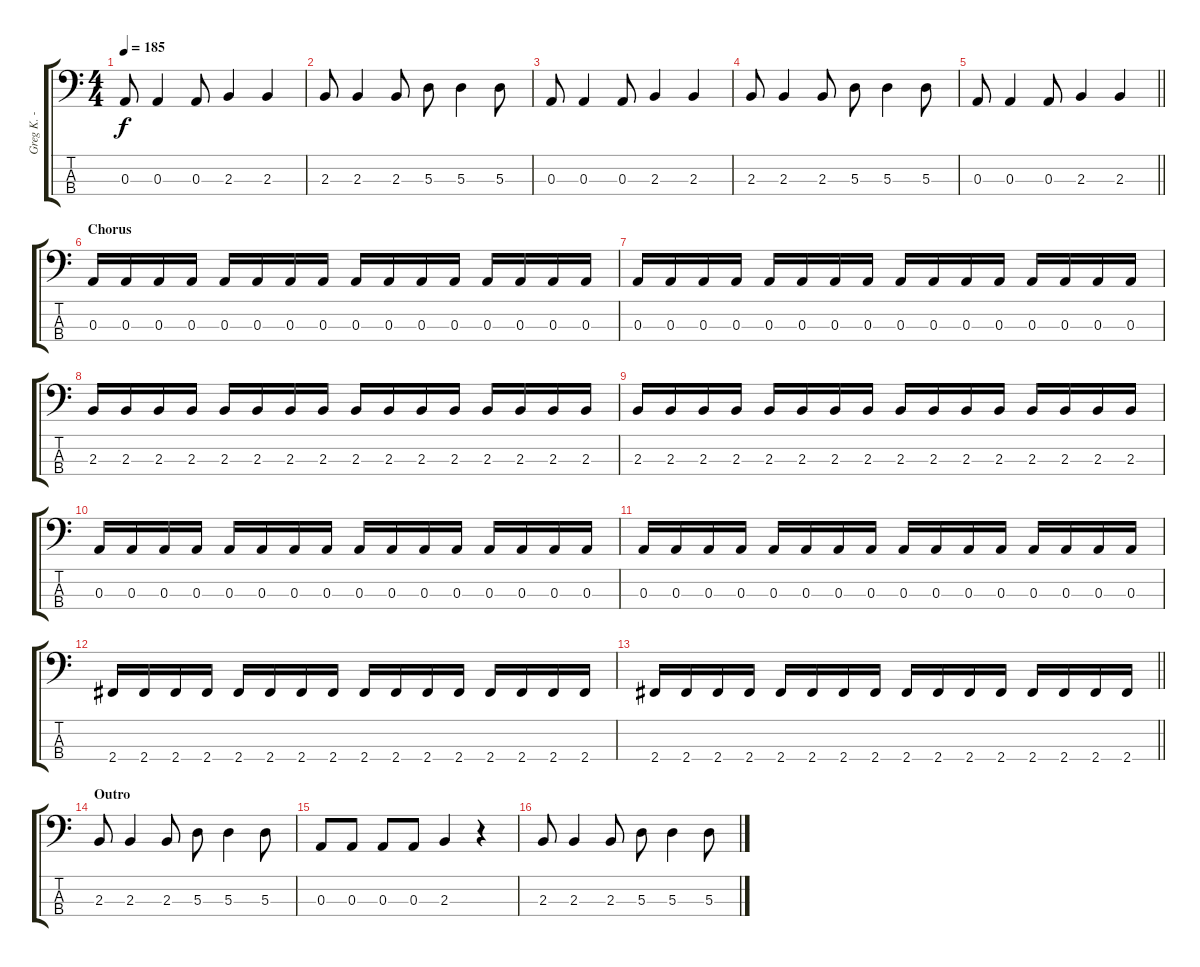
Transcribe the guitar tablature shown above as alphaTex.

\track ("Greg K. - Bass" "Greg K. - ") {instrument electricbasspick}
\staff {score tabs}
\tuning (G2 D2 A1 E1) {hide}
\ts (4 4)
\tempo 185
\clef f4
\ks c
0.3.8{dy f} 0.3.4 0.3.8 2.3.4 2.3.4 |
2.3.8 2.3.4 2.3.8 5.3.8 5.3.4 5.3.8 |
0.3.8 0.3.4 0.3.8 2.3.4 2.3.4 |
2.3.8 2.3.4 2.3.8 5.3.8 5.3.4 5.3.8 |
\barLineRight lightlight
0.3.8 0.3.4 0.3.8 2.3.4 2.3.4 |
\section ("" "Chorus")
0.3.16 0.3.16 0.3.16 0.3.16 0.3.16 0.3.16 0.3.16 0.3.16 0.3.16 0.3.16 0.3.16 0.3.16 0.3.16 0.3.16 0.3.16 0.3.16 |
0.3.16 0.3.16 0.3.16 0.3.16 0.3.16 0.3.16 0.3.16 0.3.16 0.3.16 0.3.16 0.3.16 0.3.16 0.3.16 0.3.16 0.3.16 0.3.16 |
2.3.16 2.3.16 2.3.16 2.3.16 2.3.16 2.3.16 2.3.16 2.3.16 2.3.16 2.3.16 2.3.16 2.3.16 2.3.16 2.3.16 2.3.16 2.3.16 |
2.3.16 2.3.16 2.3.16 2.3.16 2.3.16 2.3.16 2.3.16 2.3.16 2.3.16 2.3.16 2.3.16 2.3.16 2.3.16 2.3.16 2.3.16 2.3.16 |
0.3.16 0.3.16 0.3.16 0.3.16 0.3.16 0.3.16 0.3.16 0.3.16 0.3.16 0.3.16 0.3.16 0.3.16 0.3.16 0.3.16 0.3.16 0.3.16 |
0.3.16 0.3.16 0.3.16 0.3.16 0.3.16 0.3.16 0.3.16 0.3.16 0.3.16 0.3.16 0.3.16 0.3.16 0.3.16 0.3.16 0.3.16 0.3.16 |
2.4.16 2.4.16 2.4.16 2.4.16 2.4.16 2.4.16 2.4.16 2.4.16 2.4.16 2.4.16 2.4.16 2.4.16 2.4.16 2.4.16 2.4.16 2.4.16 |
\barLineRight lightlight
2.4.16 2.4.16 2.4.16 2.4.16 2.4.16 2.4.16 2.4.16 2.4.16 2.4.16 2.4.16 2.4.16 2.4.16 2.4.16 2.4.16 2.4.16 2.4.16 |
\section ("" "Outro")
2.3.8 2.3.4 2.3.8 5.3.8 5.3.4 5.3.8 |
0.3.8 0.3.8 0.3.8 0.3.8 2.3.4 r.4 |
2.3.8 2.3.4 2.3.8 5.3.8 5.3.4 5.3.8
